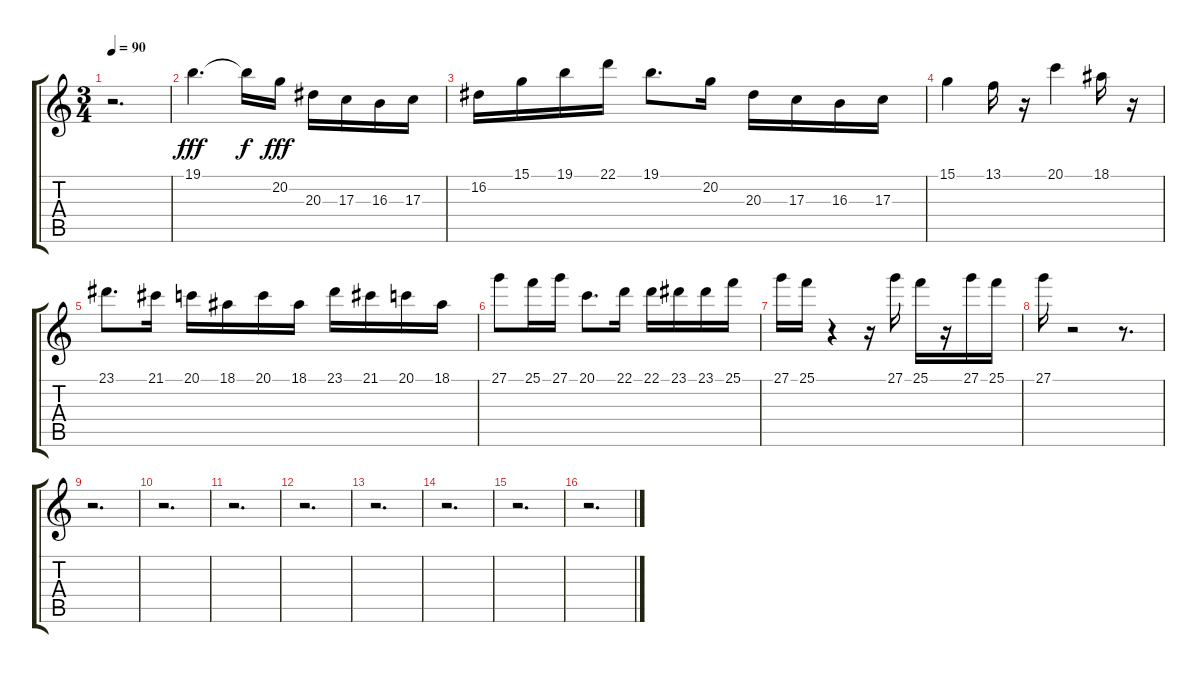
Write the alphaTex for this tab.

\track "" {instrument celesta}
\staff {score tabs}
\tuning (E4 B3 G3 D3 A2 E2) {hide}
\ts (3 4)
\tempo 90
\clef g2
\ks c
r.2{d dy fff} |
19.1.4{d volume 15} 19.1{t}.16{dy f} 20.2.16{dy fff} 20.3.16 17.3.16 16.3.16 17.3.16 |
16.2.16 15.1.16 19.1.16 22.1.16 19.1.8{d} 20.2.16 20.3.16 17.3.16 16.3.16 17.3.16 |
15.1.4 13.1.16 r.16 20.1.4 18.1.16 r.16 |
23.1.8{d} 21.1.16 20.1.16 18.1.16 20.1.16 18.1.16 23.1.16 21.1.16 20.1.16 18.1.16 |
27.1.8 25.1.16 27.1.16 20.1.8{d} 22.1.16 22.1.16 23.1.16 23.1.16 25.1.16 |
27.1.16 25.1.16 r.4 r.16 27.1.16 25.1.16 r.16 27.1.16 25.1.16 |
27.1.16 r.2 r.8{d} |
r.2{d} |
r.2{d} |
r.2{d} |
r.2{d} |
r.2{d} |
r.2{d} |
r.2{d} |
r.2{d}
